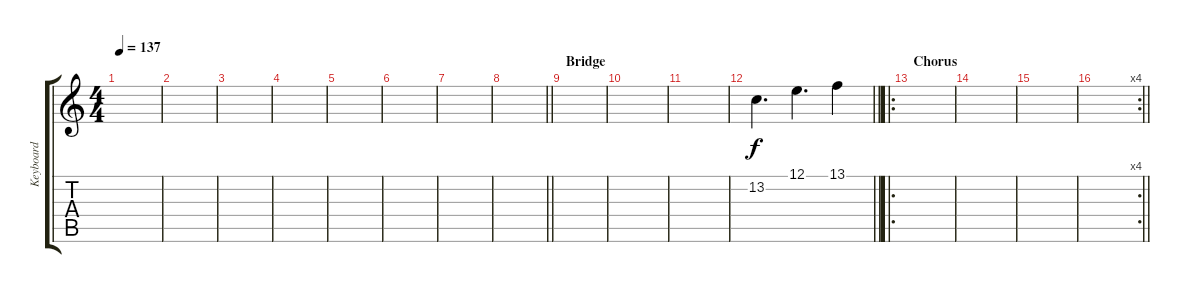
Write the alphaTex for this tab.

\track ("Keyboard" "Keyboard") {instrument acousticgrandpiano}
\staff {score tabs}
\tuning (E4 B3 G3 D3 A2 E2) {hide}
\ts (4 4)
\tempo 137
\clef g2
\ks c
|
|
|
|
|
|
|
\barLineRight lightlight
|
\section ("" "Bridge")
|
|
|
\barLineRight lightlight
13.2.4{d} 12.1.4{d} 13.1.4 |
\ro
\section ("" "Chorus")
|
|
|
\rc 4
\barLineRight lightlight
